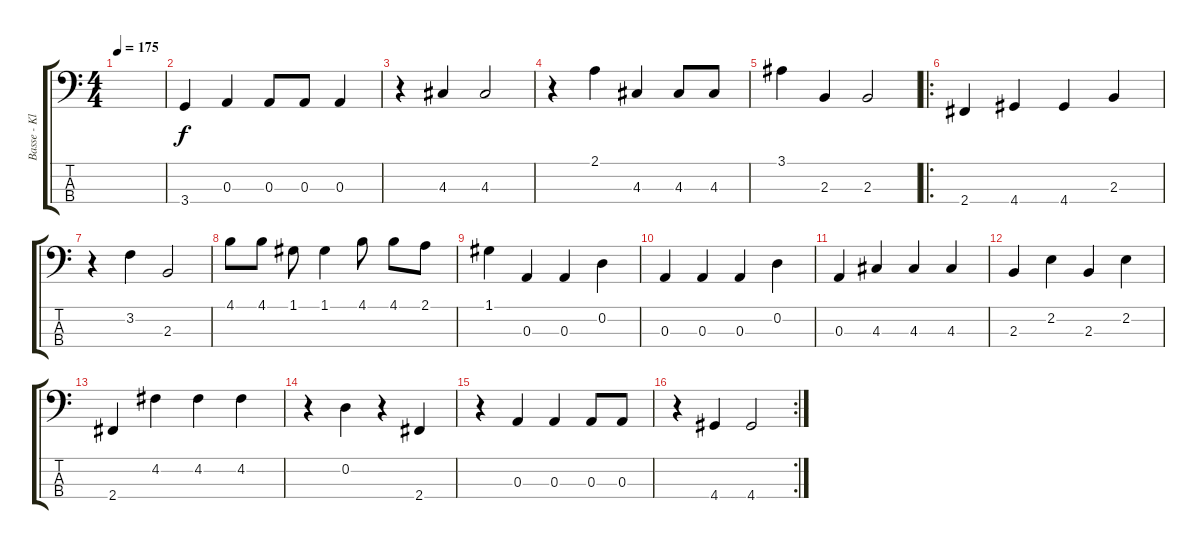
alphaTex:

\track ("Basse - Klobjert" "Basse - Kl") {instrument electricbassfinger}
\staff {score tabs}
\tuning (G2 D2 A1 E1) {hide}
\ts (4 4)
\tempo 175
\clef f4
\ks c
|
3.4.4 0.3.4 0.3.8 0.3.8 0.3.4 |
r.4 4.3.4 4.3.2 |
r.4 2.1.4 4.3.4 4.3.8 4.3.8 |
3.1.4 2.3.4 2.3.2 |
\ro
2.4.4 4.4.4 4.4.4 2.3.4 |
r.4 3.2.4 2.3.2 |
4.1.8 4.1.8 1.1.8 1.1.4 4.1.8 4.1.8 2.1.8 |
1.1.4 0.3.4 0.3.4 0.2.4 |
0.3.4 0.3.4 0.3.4 0.2.4 |
0.3.4 4.3.4 4.3.4 4.3.4 |
2.3.4 2.2.4 2.3.4 2.2.4 |
2.4.4 4.2.4 4.2.4 4.2.4 |
r.4 0.2.4 r.4 2.4.4 |
r.4 0.3.4 0.3.4 0.3.8 0.3.8 |
\rc 2
r.4 4.4.4 4.4.2
